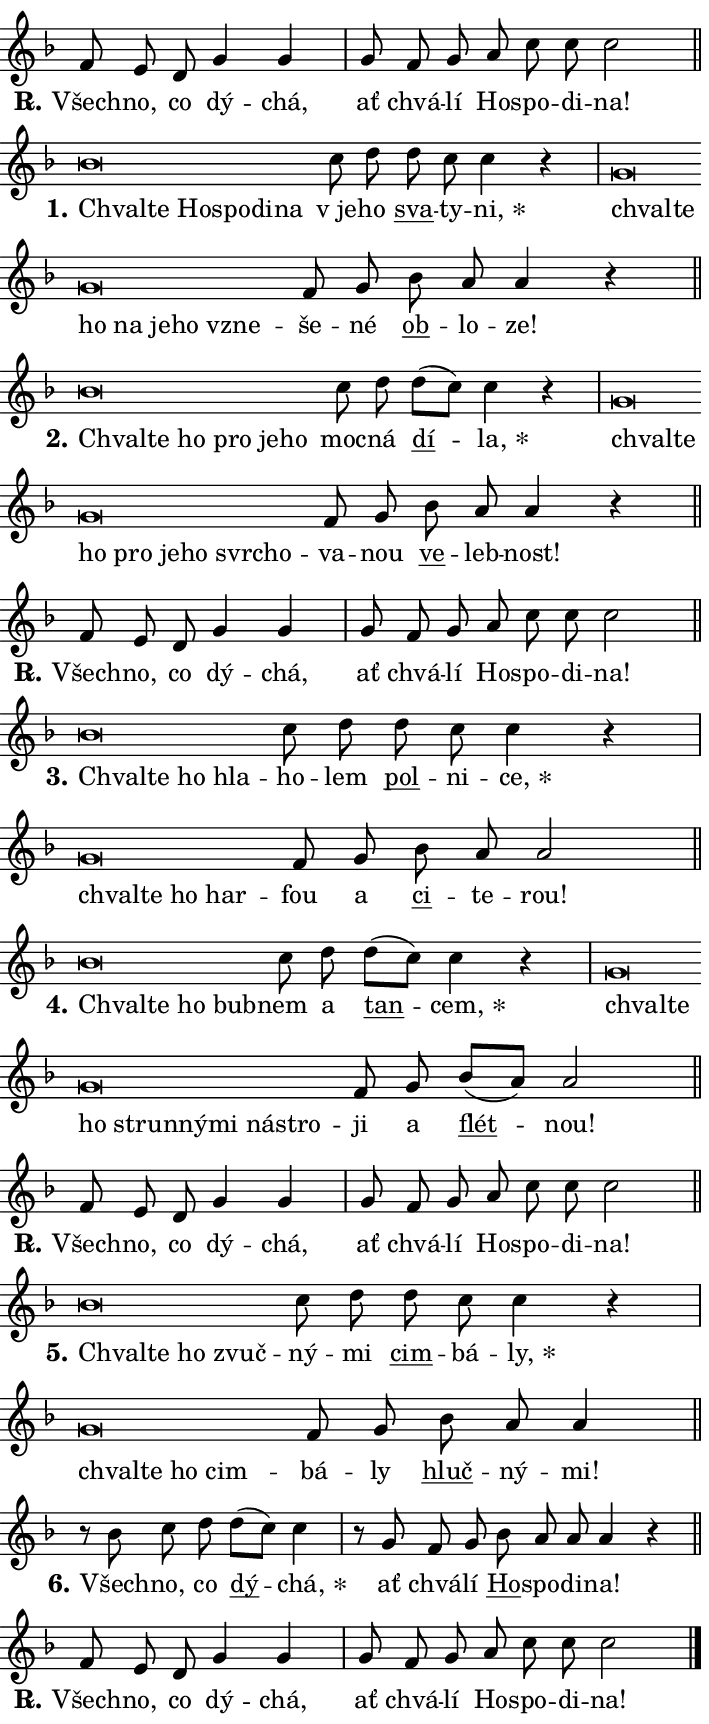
\version "2.24.0"
\header { tagline = "" }
\paper {
  indent = 0\cm
  top-margin = 0\cm
  right-margin = 0.13\cm % to fit lyric hyphens
  bottom-margin = 0\cm
  left-margin = 0\cm
  paper-width = 12\cm
  page-breaking = #ly:one-page-breaking
  system-system-spacing.basic-distance = #11
  score-system-spacing.basic-distance = #11
  ragged-last = ##f
}


%% Author: Thomas Morley
%% https://lists.gnu.org/archive/html/lilypond-user/2020-05/msg00002.html
#(define (line-position grob)
"Returns position of @var[grob} in current system:
   @code{'start}, if at first time-step
   @code{'end}, if at last time-step
   @code{'middle} otherwise
"
  (let* ((col (ly:item-get-column grob))
         (ln (ly:grob-object col 'left-neighbor))
         (rn (ly:grob-object col 'right-neighbor))
         (col-to-check-left (if (ly:grob? ln) ln col))
         (col-to-check-right (if (ly:grob? rn) rn col))
         (break-dir-left
           (and
             (ly:grob-property col-to-check-left 'non-musical #f)
             (ly:item-break-dir col-to-check-left)))
         (break-dir-right
           (and
             (ly:grob-property col-to-check-right 'non-musical #f)
             (ly:item-break-dir col-to-check-right))))
        (cond ((eqv? 1 break-dir-left) 'start)
              ((eqv? -1 break-dir-right) 'end)
              (else 'middle))))

#(define (tranparent-at-line-position vctor)
  (lambda (grob)
  "Relying on @code{line-position} select the relevant enry from @var{vctor}.
Used to determine transparency,"
    (case (line-position grob)
      ((end) (not (vector-ref vctor 0)))
      ((middle) (not (vector-ref vctor 1)))
      ((start) (not (vector-ref vctor 2))))))

noteHeadBreakVisibility =
#(define-music-function (break-visibility)(vector?)
"Makes @code{NoteHead}s transparent relying on @var{break-visibility}"
#{
  \override NoteHead.transparent =
    #(tranparent-at-line-position break-visibility)
#})

#(define delete-ledgers-for-transparent-note-heads
  (lambda (grob)
    "Reads whether a @code{NoteHead} is transparent.
If so this @code{NoteHead} is removed from @code{'note-heads} from
@var{grob}, which is supposed to be @code{LedgerLineSpanner}.
As a result ledgers are not printed for this @code{NoteHead}"
    (let* ((nhds-array (ly:grob-object grob 'note-heads))
           (nhds-list
             (if (ly:grob-array? nhds-array)
                 (ly:grob-array->list nhds-array)
                 '()))
           ;; Relies on the transparent-property being done before
           ;; Staff.LedgerLineSpanner.after-line-breaking is executed.
           ;; This is fragile ...
           (to-keep
             (remove
               (lambda (nhd)
                 (ly:grob-property nhd 'transparent #f))
               nhds-list)))
      ;; TODO find a better method to iterate over grob-arrays, similiar
      ;; to filter/remove etc for lists
      ;; For now rebuilt from scratch
      (set! (ly:grob-object grob 'note-heads)  '())
      (for-each
        (lambda (nhd)
          (ly:pointer-group-interface::add-grob grob 'note-heads nhd))
        to-keep))))

squashNotes = {
  \override NoteHead.X-extent = #'(-0.2 . 0.2)
  \override NoteHead.Y-extent = #'(-0.75 . 0)
  \override NoteHead.stencil =
    #(lambda (grob)
       (let ((pos (ly:grob-property grob 'staff-position)))
         (begin
           (if (< pos -7) (display "ERROR: Lower brevis then expected\n") (display ""))
           (if (<= pos -6) ly:text-interface::print ly:note-head::print))))
}
unSquashNotes = {
  \revert NoteHead.X-extent
  \revert NoteHead.Y-extent
  \revert NoteHead.stencil
}

hideNotes = \noteHeadBreakVisibility #begin-of-line-visible
unHideNotes = \noteHeadBreakVisibility #all-visible

% work-around for resetting accidentals
% https://lilypond.org/doc/v2.23/Documentation/notation/displaying-rhythms#unmetered-music
cadenzaMeasure = {
  \cadenzaOff
  \partial 1024 s1024
  \cadenzaOn
}

#(define-markup-command (accent layout props text) (markup?)
  "Underline accented syllable"
  (interpret-markup layout props
    #{\markup \override #'(offset . 4.3) \underline { #text }#}))

responsum = \markup \concat {
  "R" \hspace #-1.05 \path #0.1 #'((moveto 0 0.07) (lineto 0.9 0.8)) \hspace #0.05 "."
}

spaceSize = #0.6828661417322834 % exact space size for TeX Gyre Schola

\layout {
  \context {
    \Staff
    \remove "Time_signature_engraver"
    \override LedgerLineSpanner.after-line-breaking = #delete-ledgers-for-transparent-note-heads
  }
  \context {
    \Lyrics {
      \override LyricSpace.minimum-distance = \spaceSize
      \override LyricText.font-name = #"TeX Gyre Schola"
      \override LyricText.font-size = 1
      \override StanzaNumber.font-name = #"TeX Gyre Schola Bold"
      \override StanzaNumber.font-size = 1
    }
  }
  \context {
    \Score 
    \override NoteHead.text =
      #(lambda (grob) 
        (let ((pos (ly:grob-property grob 'staff-position)))
          #{\markup {
            \combine
              \halign #-0.55 \raise #(if (= pos -6) 0 0.5) \override #'(thickness . 2) \draw-line #'(3.2 . 0)
              \musicglyph "noteheads.sM1"
          }#}))
  }
}

% magnetic-lyrics.ily
%
%   written by
%     Jean Abou Samra <jean@abou-samra.fr>
%     Werner Lemberg <wl@gnu.org>
%
%   adapted by
%     Jiri Hon <jiri.hon@gmail.com>
%
% Version 2022-Apr-15

% https://www.mail-archive.com/lilypond-user@gnu.org/msg149350.html

#(define (Left_hyphen_pointer_engraver context)
   "Collect syllable-hyphen-syllable occurrences in lyrics and store
them in properties.  This engraver only looks to the left.  For
example, if the lyrics input is @code{foo -- bar}, it does the
following.

@itemize @bullet
@item
Set the @code{text} property of the @code{LyricHyphen} grob between
@q{foo} and @q{bar} to @code{foo}.

@item
Set the @code{left-hyphen} property of the @code{LyricText} grob with
text @q{foo} to the @code{LyricHyphen} grob between @q{foo} and
@q{bar}.
@end itemize

Use this auxiliary engraver in combination with the
@code{lyric-@/text::@/apply-@/magnetic-@/offset!} hook."
   (let ((hyphen #f)
         (text #f))
     (make-engraver
      (acknowledgers
       ((lyric-syllable-interface engraver grob source-engraver)
        (set! text grob)))
      (end-acknowledgers
       ((lyric-hyphen-interface engraver grob source-engraver)
        ;(when (not (grob::has-interface grob 'lyric-space-interface))
          (set! hyphen grob)));)
      ((stop-translation-timestep engraver)
       (when (and text hyphen)
         (ly:grob-set-object! text 'left-hyphen hyphen))
       (set! text #f)
       (set! hyphen #f)))))

#(define (lyric-text::apply-magnetic-offset! grob)
   "If the space between two syllables is less than the value in
property @code{LyricText@/.details@/.squash-threshold}, move the right
syllable to the left so that it gets concatenated with the left
syllable.

Use this function as a hook for
@code{LyricText@/.after-@/line-@/breaking} if the
@code{Left_@/hyphen_@/pointer_@/engraver} is active."
   (let ((hyphen (ly:grob-object grob 'left-hyphen #f)))
     (when hyphen
       (let ((left-text (ly:spanner-bound hyphen LEFT)))
         (when (grob::has-interface left-text 'lyric-syllable-interface)
           (let* ((common (ly:grob-common-refpoint grob left-text X))
                  (this-x-ext (ly:grob-extent grob common X))
                  (left-x-ext
                   (begin
                     ;; Trigger magnetism for left-text.
                     (ly:grob-property left-text 'after-line-breaking)
                     (ly:grob-extent left-text common X)))
                  ;; `delta` is the gap width between two syllables.
                  (delta (- (interval-start this-x-ext)
                            (interval-end left-x-ext)))
                  (details (ly:grob-property grob 'details))
                  (threshold (assoc-get 'squash-threshold details 0.2)))
             (when (< delta threshold)
               (let* (;; We have to manipulate the input text so that
                      ;; ligatures crossing syllable boundaries are not
                      ;; disabled.  For languages based on the Latin
                      ;; script this is essentially a beautification.
                      ;; However, for non-Western scripts it can be a
                      ;; necessity.
                      (lt (ly:grob-property left-text 'text))
                      (rt (ly:grob-property grob 'text))
                      (is-space (grob::has-interface hyphen 'lyric-space-interface))
                      (space (if is-space " " ""))
                      (extra-delta (if is-space spaceSize 0))
                      ;; Append new syllable.
                      (ltrt-space (if (and (string? lt) (string? rt))
                                (string-append lt space rt)
                                (make-concat-markup (list lt space rt))))
                      ;; Right-align `ltrt` to the right side.
                      (ltrt-space-markup (grob-interpret-markup
                               grob
                               (make-translate-markup
                                (cons (interval-length this-x-ext) 0)
                                (make-right-align-markup ltrt-space)))))
                 (begin
                   ;; Don't print `left-text`.
                   (ly:grob-set-property! left-text 'stencil #f)
                   ;; Set text and stencil (which holds all collected
                   ;; syllables so far) and shift it to the left.
                   (ly:grob-set-property! grob 'text ltrt-space)
                   (ly:grob-set-property! grob 'stencil ltrt-space-markup)
                   (ly:grob-translate-axis! grob (- (- delta extra-delta)) X))))))))))


#(define (lyric-hyphen::displace-bounds-first grob)
   ;; Make very sure this callback isn't triggered too early.
   (let ((left (ly:spanner-bound grob LEFT))
         (right (ly:spanner-bound grob RIGHT)))
     (ly:grob-property left 'after-line-breaking)
     (ly:grob-property right 'after-line-breaking)
     (ly:lyric-hyphen::print grob)))

squashThreshold = #0.4

\layout {
  \context {
    \Lyrics
    \consists #Left_hyphen_pointer_engraver
    \override LyricText.after-line-breaking =
      #lyric-text::apply-magnetic-offset!
    \override LyricHyphen.stencil = #lyric-hyphen::displace-bounds-first
    \override LyricText.details.squash-threshold = \squashThreshold
    \override LyricHyphen.minimum-distance = 0
    \override LyricHyphen.minimum-length = \squashThreshold
  }
}

squashText = \override LyricText.details.squash-threshold = 9999
unSquashText = \override LyricText.details.squash-threshold = \squashThreshold

leftText = \override LyricText.self-alignment-X = #LEFT
unLeftText = \revert LyricText.self-alignment-X

starOffset = #(lambda (grob) 
                (let ((x_offset (ly:self-alignment-interface::aligned-on-x-parent grob)))
                  (if (= x_offset 0) 0 (+ x_offset 1.2))))

star = #(define-music-function (syllable)(string?)
"Append star separator at the end of a syllable"
#{
  \once \override LyricText.X-offset = #starOffset
  \lyricmode { \markup {
    #syllable
    \override #'((font-name . "TeX Gyre Schola Bold")) \hspace #0.2 \lower #0.65 \larger "*"
  } }
#})

starAccent = #(define-music-function (syllable)(string?)
"Append star separator at the end of a syllable and make accent"
#{
  \once \override LyricText.X-offset = #starOffset
  \lyricmode { \markup {
    \accent #syllable
    \override #'((font-name . "TeX Gyre Schola Bold")) \hspace #0.2 \lower #0.65 \larger "*"
  } }
#})

breath = #(define-music-function (syllable)(string?)
"Append breathing indicator at the end of a syllable"
#{
  \lyricmode { \markup { #syllable "+" } }
#})

optionalBreath = #(define-music-function (syllable)(string?)
"Append optional breathing indicator at the end of a syllable"
#{
  \lyricmode { \markup { #syllable "(+)" } }
#})


\score {
    <<
        \new Voice = "melody" { \cadenzaOn \key f \major \relative { f'8 e d g4 g \cadenzaMeasure \bar "|" g8 f g a c c c2 \cadenzaMeasure \bar "||" \break } }
        \new Lyrics \lyricsto "melody" { \lyricmode { \set stanza = \responsum
Všech -- no, co dý -- chá, ať chvá -- lí Ho -- spo -- di -- na! } }
    >>
    \layout {}
}

\score {
    <<
        \new Voice = "melody" { \cadenzaOn \key f \major \relative { \squashNotes bes'\breve*1/16 \hideNotes \breve*1/16 \bar "" \breve*1/16 \bar "" \breve*1/16 \bar "" \breve*1/16 \breve*1/16 \bar "" \unHideNotes \unSquashNotes c8 d \bar "" d c c4 r \cadenzaMeasure \bar "|" \squashNotes g\breve*1/16 \hideNotes \breve*1/16 \bar "" \breve*1/16 \bar "" \breve*1/16 \bar "" \breve*1/16 \bar "" \breve*1/16 \breve*1/16 \bar "" \unHideNotes \unSquashNotes f8 g \bar "" bes a a4 r \cadenzaMeasure \bar "||" \break } }
        \new Lyrics \lyricsto "melody" { \lyricmode { \set stanza = "1."
\leftText Chval -- \squashText te Ho -- spo -- di -- na \unLeftText \unSquashText "v je" -- ho \markup \accent sva -- ty -- \star ni, \leftText chval -- \squashText te ho na je -- ho vzne -- \unLeftText \unSquashText še -- né \markup \accent ob -- lo -- ze! } }
    >>
    \layout {}
}

\score {
    <<
        \new Voice = "melody" { \cadenzaOn \key f \major \relative { \squashNotes bes'\breve*1/16 \hideNotes \breve*1/16 \bar "" \breve*1/16 \bar "" \breve*1/16 \bar "" \breve*1/16 \breve*1/16 \bar "" \unHideNotes \unSquashNotes c8 d \bar "" d[( c)] c4 r \cadenzaMeasure \bar "|" \squashNotes g\breve*1/16 \hideNotes \breve*1/16 \bar "" \breve*1/16 \bar "" \breve*1/16 \bar "" \breve*1/16 \bar "" \breve*1/16 \bar "" \breve*1/16 \breve*1/16 \bar "" \unHideNotes \unSquashNotes f8 g \bar "" bes a a4 r \cadenzaMeasure \bar "||" \break } }
        \new Lyrics \lyricsto "melody" { \lyricmode { \set stanza = "2."
\leftText Chval -- \squashText te ho pro je -- ho \unLeftText \unSquashText moc -- ná \markup \accent dí -- \star la, \leftText chval -- \squashText te ho pro je -- ho svr -- cho -- \unLeftText \unSquashText va -- nou \markup \accent ve -- leb -- nost! } }
    >>
    \layout {}
}

\score {
    <<
        \new Voice = "melody" { \cadenzaOn \key f \major \relative { f'8 e d g4 g \cadenzaMeasure \bar "|" g8 f g a c c c2 \cadenzaMeasure \bar "||" \break } }
        \new Lyrics \lyricsto "melody" { \lyricmode { \set stanza = \responsum
Všech -- no, co dý -- chá, ať chvá -- lí Ho -- spo -- di -- na! } }
    >>
    \layout {}
}

\score {
    <<
        \new Voice = "melody" { \cadenzaOn \key f \major \relative { \squashNotes bes'\breve*1/16 \hideNotes \breve*1/16 \bar "" \breve*1/16 \breve*1/16 \bar "" \unHideNotes \unSquashNotes c8 d \bar "" d c c4 r \cadenzaMeasure \bar "|" \squashNotes g\breve*1/16 \hideNotes \breve*1/16 \bar "" \breve*1/16 \breve*1/16 \bar "" \unHideNotes \unSquashNotes f8 g \bar "" bes a a2 \cadenzaMeasure \bar "||" \break } }
        \new Lyrics \lyricsto "melody" { \lyricmode { \set stanza = "3."
\leftText Chval -- \squashText te ho hla -- \unLeftText \unSquashText ho -- lem \markup \accent pol -- ni -- \star ce, \leftText chval -- \squashText te ho har -- \unLeftText \unSquashText fou a \markup \accent ci -- te -- rou! } }
    >>
    \layout {}
}

\score {
    <<
        \new Voice = "melody" { \cadenzaOn \key f \major \relative { \squashNotes bes'\breve*1/16 \hideNotes \breve*1/16 \bar "" \breve*1/16 \breve*1/16 \bar "" \unHideNotes \unSquashNotes c8 d \bar "" d[( c)] c4 r \cadenzaMeasure \bar "|" \squashNotes g\breve*1/16 \hideNotes \breve*1/16 \bar "" \breve*1/16 \bar "" \breve*1/16 \bar "" \breve*1/16 \bar "" \breve*1/16 \bar "" \breve*1/16 \breve*1/16 \bar "" \unHideNotes \unSquashNotes f8 g \bar "" bes[( a)] a2 \cadenzaMeasure \bar "||" \break } }
        \new Lyrics \lyricsto "melody" { \lyricmode { \set stanza = "4."
\leftText Chval -- \squashText te ho bub -- \unLeftText \unSquashText nem a \markup \accent tan -- \star cem, \leftText chval -- \squashText te ho strun -- ný -- mi ná -- stro -- \unLeftText \unSquashText ji a \markup \accent flét -- nou! } }
    >>
    \layout {}
}

\score {
    <<
        \new Voice = "melody" { \cadenzaOn \key f \major \relative { f'8 e d g4 g \cadenzaMeasure \bar "|" g8 f g a c c c2 \cadenzaMeasure \bar "||" \break } }
        \new Lyrics \lyricsto "melody" { \lyricmode { \set stanza = \responsum
Všech -- no, co dý -- chá, ať chvá -- lí Ho -- spo -- di -- na! } }
    >>
    \layout {}
}

\score {
    <<
        \new Voice = "melody" { \cadenzaOn \key f \major \relative { \squashNotes bes'\breve*1/16 \hideNotes \breve*1/16 \bar "" \breve*1/16 \breve*1/16 \bar "" \unHideNotes \unSquashNotes c8 d \bar "" d c c4 r \cadenzaMeasure \bar "|" \squashNotes g\breve*1/16 \hideNotes \breve*1/16 \bar "" \breve*1/16 \breve*1/16 \bar "" \unHideNotes \unSquashNotes f8 g \bar "" bes a a4 \cadenzaMeasure \bar "||" \break } }
        \new Lyrics \lyricsto "melody" { \lyricmode { \set stanza = "5."
\leftText Chval -- \squashText te ho zvuč -- \unLeftText \unSquashText ný -- mi \markup \accent cim -- bá -- \star ly, \leftText chval -- \squashText te ho cim -- \unLeftText \unSquashText bá -- ly \markup \accent hluč -- ný -- mi! } }
    >>
    \layout {}
}

\score {
    <<
        \new Voice = "melody" { \cadenzaOn \key f \major \relative { r8 bes' c8 d \bar "" d[( c)] c4 \cadenzaMeasure \bar "|" r8 g8 f8 g \bar "" bes a a a4 r \cadenzaMeasure \bar "||" \break } }
        \new Lyrics \lyricsto "melody" { \lyricmode { \set stanza = "6."
Všech -- no, co \markup \accent dý -- \star chá, ať chvá -- lí \markup \accent Ho -- spo -- di -- na! } }
    >>
    \layout {}
}

\score {
    <<
        \new Voice = "melody" { \cadenzaOn \key f \major \relative { f'8 e d g4 g \cadenzaMeasure \bar "|" g8 f g a c c c2 \cadenzaMeasure \bar "||" \break } \bar "|." }
        \new Lyrics \lyricsto "melody" { \lyricmode { \set stanza = \responsum
Všech -- no, co dý -- chá, ať chvá -- lí Ho -- spo -- di -- na! } }
    >>
    \layout {}
}
